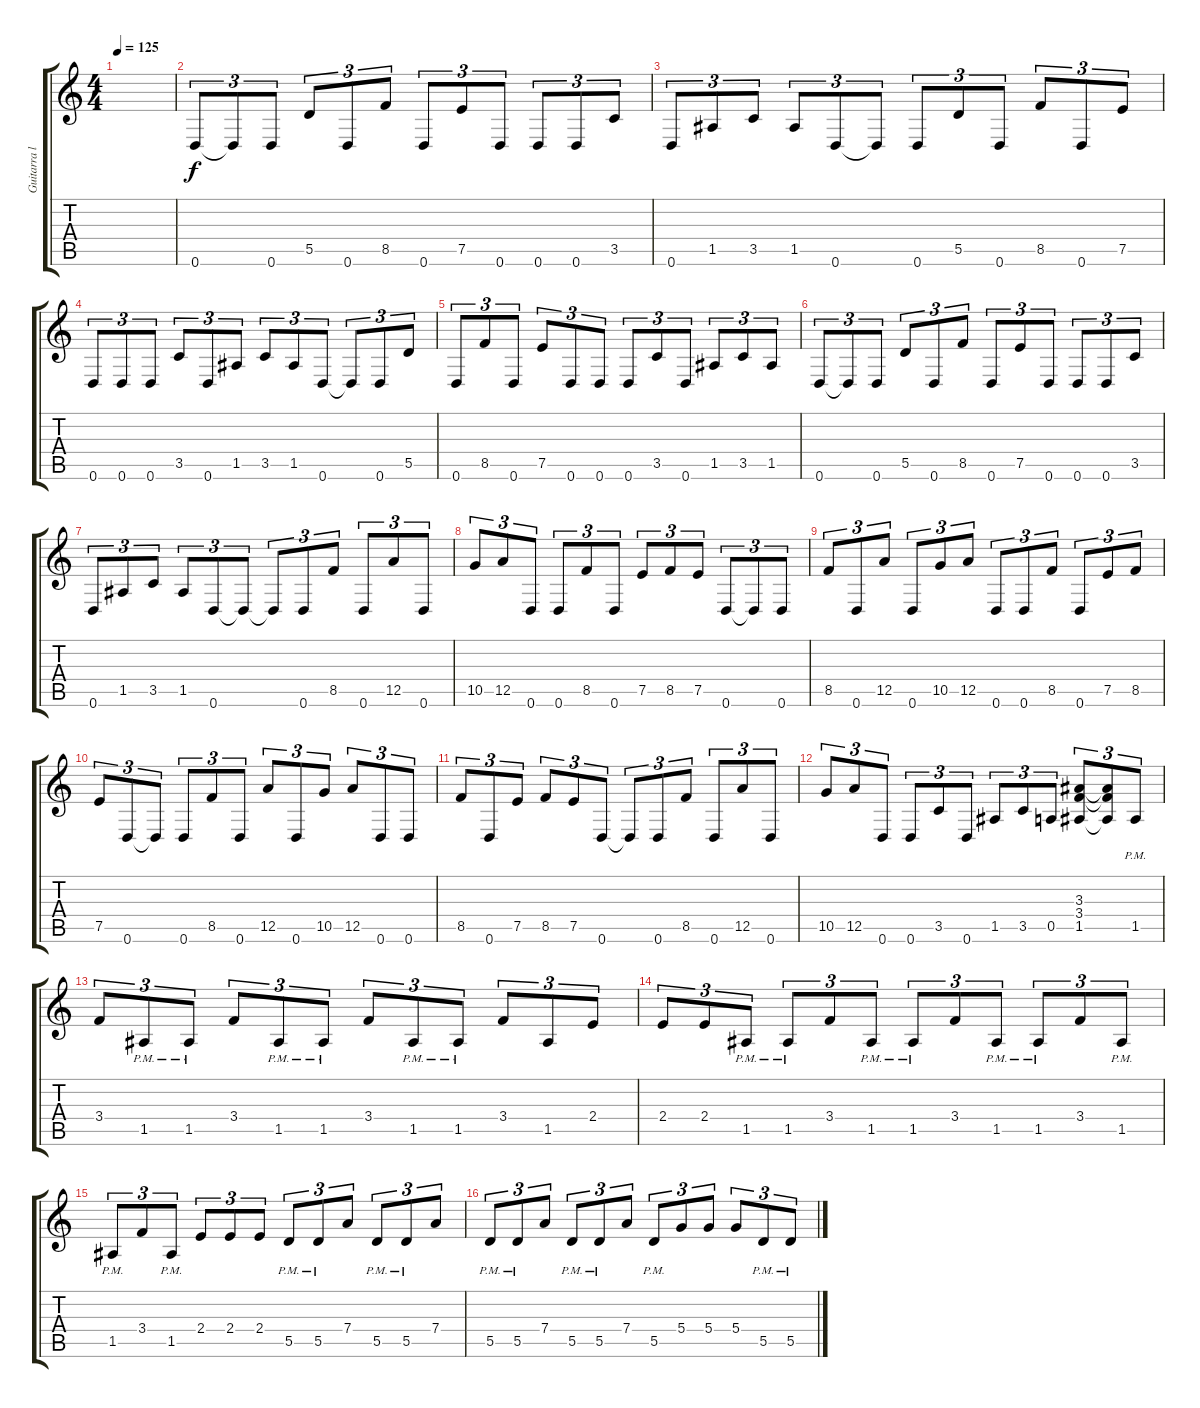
\track ("Guitarra líder" "Guitarra l") {instrument distortionguitar}
\staff {score tabs}
\tuning (E4 B3 G3 D3 A2 D2) {hide}
\ts (4 4)
\tempo 125
\clef g2
\ks c
|
0.6.8{tu (3 2)} 0.6{t}.8{tu (3 2)} 0.6.8{tu (3 2)} 5.5.8{tu (3 2)} 0.6.8{tu (3 2)} 8.5.8{tu (3 2)} 0.6.8{tu (3 2)} 7.5.8{tu (3 2)} 0.6.8{tu (3 2)} 0.6.8{tu (3 2)} 0.6.8{tu (3 2)} 3.5.8{tu (3 2)} |
0.6.8{tu (3 2)} 1.5.8{tu (3 2)} 3.5.8{tu (3 2)} 1.5.8{tu (3 2)} 0.6.8{tu (3 2)} 0.6{t}.8{tu (3 2)} 0.6.8{tu (3 2)} 5.5.8{tu (3 2)} 0.6.8{tu (3 2)} 8.5.8{tu (3 2)} 0.6.8{tu (3 2)} 7.5.8{tu (3 2)} |
0.6.8{tu (3 2)} 0.6.8{tu (3 2)} 0.6.8{tu (3 2)} 3.5.8{tu (3 2)} 0.6.8{tu (3 2)} 1.5.8{tu (3 2)} 3.5.8{tu (3 2)} 1.5.8{tu (3 2)} 0.6.8{tu (3 2)} 0.6{t}.8{tu (3 2)} 0.6.8{tu (3 2)} 5.5.8{tu (3 2)} |
0.6.8{tu (3 2)} 8.5.8{tu (3 2)} 0.6.8{tu (3 2)} 7.5.8{tu (3 2)} 0.6.8{tu (3 2)} 0.6.8{tu (3 2)} 0.6.8{tu (3 2)} 3.5.8{tu (3 2)} 0.6.8{tu (3 2)} 1.5.8{tu (3 2)} 3.5.8{tu (3 2)} 1.5.8{tu (3 2)} |
0.6.8{tu (3 2)} 0.6{t}.8{tu (3 2)} 0.6.8{tu (3 2)} 5.5.8{tu (3 2)} 0.6.8{tu (3 2)} 8.5.8{tu (3 2)} 0.6.8{tu (3 2)} 7.5.8{tu (3 2)} 0.6.8{tu (3 2)} 0.6.8{tu (3 2)} 0.6.8{tu (3 2)} 3.5.8{tu (3 2)} |
0.6.8{tu (3 2)} 1.5.8{tu (3 2)} 3.5.8{tu (3 2)} 1.5.8{tu (3 2)} 0.6.8{tu (3 2)} 0.6{t}.8{tu (3 2)} 0.6{t}.8{tu (3 2)} 0.6.8{tu (3 2)} 8.5.8{tu (3 2)} 0.6.8{tu (3 2)} 12.5.8{tu (3 2)} 0.6.8{tu (3 2)} |
10.5.8{tu (3 2)} 12.5.8{tu (3 2)} 0.6.8{tu (3 2)} 0.6.8{tu (3 2)} 8.5.8{tu (3 2)} 0.6.8{tu (3 2)} 7.5.8{tu (3 2)} 8.5.8{tu (3 2)} 7.5.8{tu (3 2)} 0.6.8{tu (3 2)} 0.6{t}.8{tu (3 2)} 0.6.8{tu (3 2)} |
8.5.8{tu (3 2)} 0.6.8{tu (3 2)} 12.5.8{tu (3 2)} 0.6.8{tu (3 2)} 10.5.8{tu (3 2)} 12.5.8{tu (3 2)} 0.6.8{tu (3 2)} 0.6.8{tu (3 2)} 8.5.8{tu (3 2)} 0.6.8{tu (3 2)} 7.5.8{tu (3 2)} 8.5.8{tu (3 2)} |
7.5.8{tu (3 2)} 0.6.8{tu (3 2)} 0.6{t}.8{tu (3 2)} 0.6.8{tu (3 2)} 8.5.8{tu (3 2)} 0.6.8{tu (3 2)} 12.5.8{tu (3 2)} 0.6.8{tu (3 2)} 10.5.8{tu (3 2)} 12.5.8{tu (3 2)} 0.6.8{tu (3 2)} 0.6.8{tu (3 2)} |
8.5.8{tu (3 2)} 0.6.8{tu (3 2)} 7.5.8{tu (3 2)} 8.5.8{tu (3 2)} 7.5.8{tu (3 2)} 0.6.8{tu (3 2)} 0.6{t}.8{tu (3 2)} 0.6.8{tu (3 2)} 8.5.8{tu (3 2)} 0.6.8{tu (3 2)} 12.5.8{tu (3 2)} 0.6.8{tu (3 2)} |
10.5.8{tu (3 2)} 12.5.8{tu (3 2)} 0.6.8{tu (3 2)} 0.6.8{tu (3 2)} 3.5.8{tu (3 2)} 0.6.8{tu (3 2)} 1.5.8{tu (3 2)} 3.5.8{tu (3 2)} 0.5.8{tu (3 2)} (3.3 3.4 1.5).8{tu (3 2)} (3.3{t} 3.4{t} 1.5{t}).8{tu (3 2)} 1.5{pm}.8{tu (3 2)} |
3.4.8{tu (3 2)} 1.5{pm}.8{tu (3 2)} 1.5{pm}.8{tu (3 2)} 3.4.8{tu (3 2)} 1.5{pm}.8{tu (3 2)} 1.5{pm}.8{tu (3 2)} 3.4.8{tu (3 2)} 1.5{pm}.8{tu (3 2)} 1.5{pm}.8{tu (3 2)} 3.4.8{tu (3 2)} 1.5.8{tu (3 2)} 2.4.8{tu (3 2)} |
2.4.8{tu (3 2)} 2.4.8{tu (3 2)} 1.5{pm}.8{tu (3 2)} 1.5{pm}.8{tu (3 2)} 3.4.8{tu (3 2)} 1.5{pm}.8{tu (3 2)} 1.5{pm}.8{tu (3 2)} 3.4.8{tu (3 2)} 1.5{pm}.8{tu (3 2)} 1.5{pm}.8{tu (3 2)} 3.4.8{tu (3 2)} 1.5{pm}.8{tu (3 2)} |
1.5{pm}.8{tu (3 2)} 3.4.8{tu (3 2)} 1.5{pm}.8{tu (3 2)} 2.4.8{tu (3 2)} 2.4.8{tu (3 2)} 2.4.8{tu (3 2)} 5.5{pm}.8{tu (3 2)} 5.5{pm}.8{tu (3 2)} 7.4.8{tu (3 2)} 5.5{pm}.8{tu (3 2)} 5.5{pm}.8{tu (3 2)} 7.4.8{tu (3 2)} |
5.5{pm}.8{tu (3 2)} 5.5{pm}.8{tu (3 2)} 7.4.8{tu (3 2)} 5.5{pm}.8{tu (3 2)} 5.5{pm}.8{tu (3 2)} 7.4.8{tu (3 2)} 5.5{pm}.8{tu (3 2)} 5.4.8{tu (3 2)} 5.4.8{tu (3 2)} 5.4.8{tu (3 2)} 5.5{pm}.8{tu (3 2)} 5.5{pm}.8{tu (3 2)}
